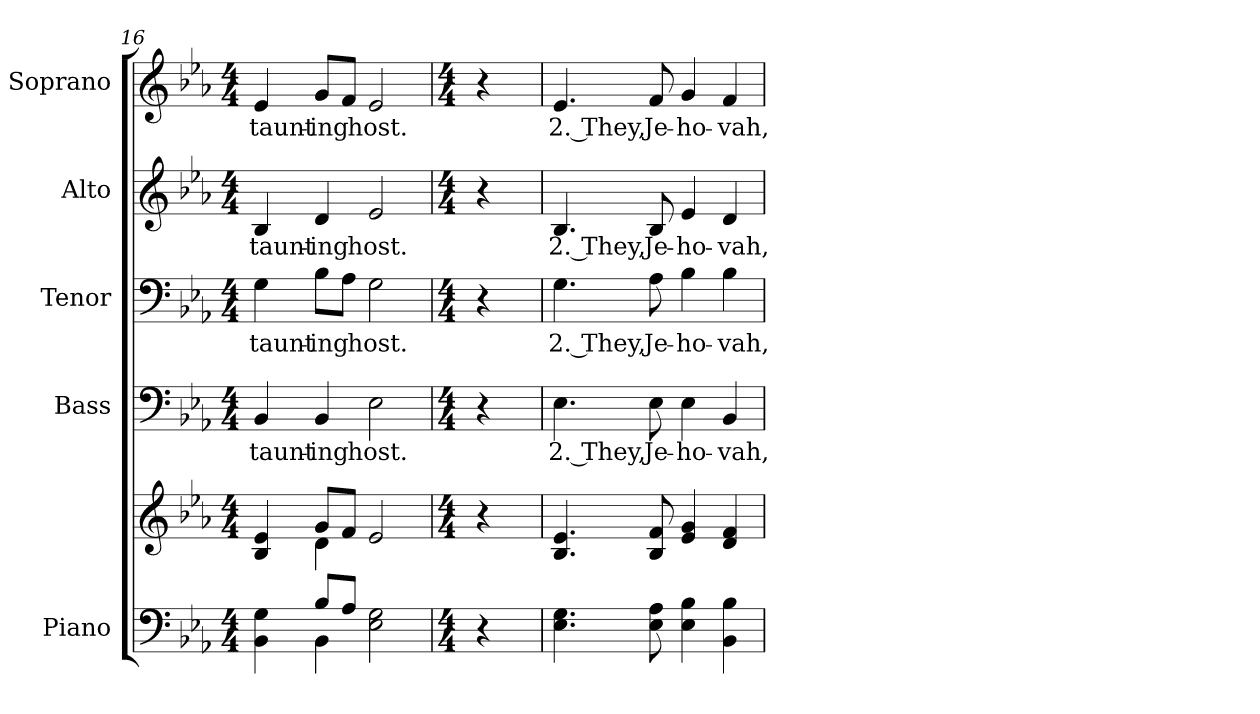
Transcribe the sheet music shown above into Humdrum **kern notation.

**kern	**kern	**kern	**text	**kern	**text	**kern	**text	**kern	**text
*part5	*part5	*part4	*part4	*part3	*part3	*part2	*part2	*part1	*part1
*staff6	*staff5	*staff4	*staff4	*staff3	*staff3	*staff2	*staff2	*staff1	*staff1
*I"Piano	*	*I"Bass	*	*I"Tenor	*	*I"Alto	*	*I"Soprano	*
*I'Pno.	*	*I'B.	*	*I'T.	*	*I'A.	*	*I'S.	*
*clefF4	*clefG2	*clefF4	*	*clefF4	*	*clefG2	*	*clefG2	*
*k[b-e-a-]	*k[b-e-a-]	*k[b-e-a-]	*	*k[b-e-a-]	*	*k[b-e-a-]	*	*k[b-e-a-]	*
*E-:	*E-:	*E-:	*	*E-:	*	*E-:	*	*E-:	*
*M4/4	*M4/4	*M4/4	*	*M4/4	*	*M4/4	*	*M4/4	*
=16	=16	=16	=16	=16	=16	=16	=16	=16	=16
*^	*^	*	*	*	*	*	*	*	*
!	!	!	!	!	!LO:LY:b:color=#000000	!	!	!	!	!	!
!	!	!	!	!	!	!	!LO:LY:b:color=#000000	!	!	!	!
!	!	!	!	!	!	!	!	!	!LO:LY:b:color=#000000	!	!
!	!	!	!	!	!	!	!	!	!	!	!LO:LY:b:color=#000000
4BB-i\ 4Gi	4ryy	4B-i/ 4e-i	4ryy	4BB-i/	taunt-	4Gi\	taunt-	4B-i/	taunt-	4e-i/	taunt-
!	!	!	!	!	!LO:LY:b:color=#000000	!	!	!	!	!	!
!	!	!	!	!	!	!	!LO:LY:b:color=#000000	!	!	!	!
!	!	!	!	!	!	!	!	!	!LO:LY:b:color=#000000	!	!
!	!	!	!	!	!	!	!	!	!	!	!LO:LY:b:color=#000000
8B-i/L	4BB-i\	8gi/L	4di\	4BB-i/	-ing	8B-i\L	-ing	4di/	-ing	8gi/L	-ing
8A-i/J	.	8fi/J	.	.	.	8A-i\J	.	.	.	8fi/J	.
!	!	!	!	!	!LO:LY:b:color=#000000	!	!	!	!	!	!
!	!	!	!	!	!	!	!LO:LY:b:color=#000000	!	!	!	!
!	!	!	!	!	!	!	!	!	!LO:LY:b:color=#000000	!	!
!	!	!	!	!	!	!	!	!	!	!	!LO:LY:b:color=#000000
2E-i\ 2Gi	2ryy	2e-i/	2ryy	2E-i\	host.	2Gi\	host.	2e-i/	host.	2e-i/	host.
*v	*v	*	*	*	*	*	*	*	*	*	*
*	*v	*v	*	*	*	*	*	*	*	*
!!LO:PB:g=z
=17	=17	=17	=17	=17	=17	=17	=17	=17	=17
*M4/4	*M4/4	*M4/4	*	*M4/4	*	*M4/4	*	*M4/4	*
4r	4r	4r	.	4r	.	4r	.	4r	.
=18	=18	=18	=18	=18	=18	=18	=18	=18	=18
!	!	!	!LO:LY:b:color=#000000	!	!	!	!	!	!
!	!	!	!	!	!LO:LY:b:color=#000000	!	!	!	!
!	!	!	!	!	!	!	!LO:LY:b:color=#000000	!	!
!	!	!	!	!	!	!	!	!	!LO:LY:b:color=#000000
4.E-i\ 4.Gi	4.B-i/ 4.e-i	4.E-i\	2. They,	4.Gi\	2. They,	4.B-i/	2. They,	4.e-i/	2. They,
!	!	!	!LO:LY:b:color=#000000	!	!	!	!	!	!
!	!	!	!	!	!LO:LY:b:color=#000000	!	!	!	!
!	!	!	!	!	!	!	!LO:LY:b:color=#000000	!	!
!	!	!	!	!	!	!	!	!	!LO:LY:b:color=#000000
8E-i\ 8A-i	8B-i/ 8fi	8E-i\	Je-	8A-i\	Je-	8B-i/	Je-	8fi/	Je-
!	!	!	!LO:LY:b:color=#000000	!	!	!	!	!	!
!	!	!	!	!	!LO:LY:b:color=#000000	!	!	!	!
!	!	!	!	!	!	!	!LO:LY:b:color=#000000	!	!
!	!	!	!	!	!	!	!	!	!LO:LY:b:color=#000000
4E-i\ 4B-i	4e-i/ 4gi	4E-i\	-ho-	4B-i\	-ho-	4e-i/	-ho-	4gi/	-ho-
!	!	!	!LO:LY:b:color=#000000	!	!	!	!	!	!
!	!	!	!	!	!LO:LY:b:color=#000000	!	!	!	!
!	!	!	!	!	!	!	!LO:LY:b:color=#000000	!	!
!	!	!	!	!	!	!	!	!	!LO:LY:b:color=#000000
4BB-i\ 4B-i	4di/ 4fi	4BB-i/	-vah,	4B-i\	-vah,	4di/	-vah,	4fi/	-vah,
=	=	=	=	=	=	=	=	=	=
*-	*-	*-	*-	*-	*-	*-	*-	*-	*-
